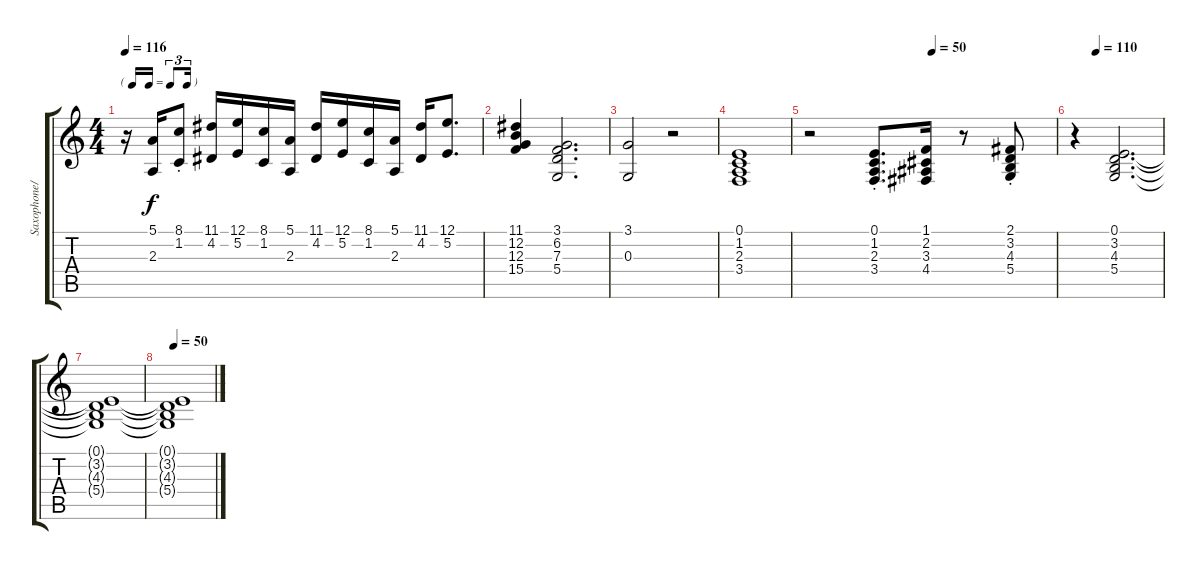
\track ("Saxophone/Flute" "Saxophone/") {instrument flute}
\staff {score tabs}
\tuning (E4 B3 G3 D3 A2 E2) {hide}
\ts (4 4)
\tf triplet16th
\tempo 116
\clef g2
\ks c
r.16{dy f} (5.1 2.3).16 (8.1{st} 1.2{st}).8 (11.1 4.2).16 (12.1 5.2).16 (8.1 1.2).16 (5.1 2.3).16 (11.1 4.2).16 (12.1 5.2).16 (8.1 1.2).16 (5.1 2.3).16 (11.1 4.2).16 (12.1 5.2).8{d} |
(11.1 12.2 12.3 15.4).4 (3.1 6.2 7.3 5.4).2{d} |
(3.1 0.3).2 r.2 |
(0.1 1.2 2.3 3.4).1 |
\tempo (50 0.5)
r.2 (0.1{st} 1.2{st} 2.3{st} 3.4{st}).8{d} (1.1 2.2 3.3 4.4).16 r.8 (2.1{st} 3.2{st} 4.3{st} 5.4{st}).8 |
\tempo (110 0.25)
r.4 (0.1 3.2 4.3 5.4).2{d} |
(0.1{t} 3.2{t} 4.3{t} 5.4{t}).1 |
\tempo 50
(0.1{t} 3.2{t} 4.3{t} 5.4{t}).1
